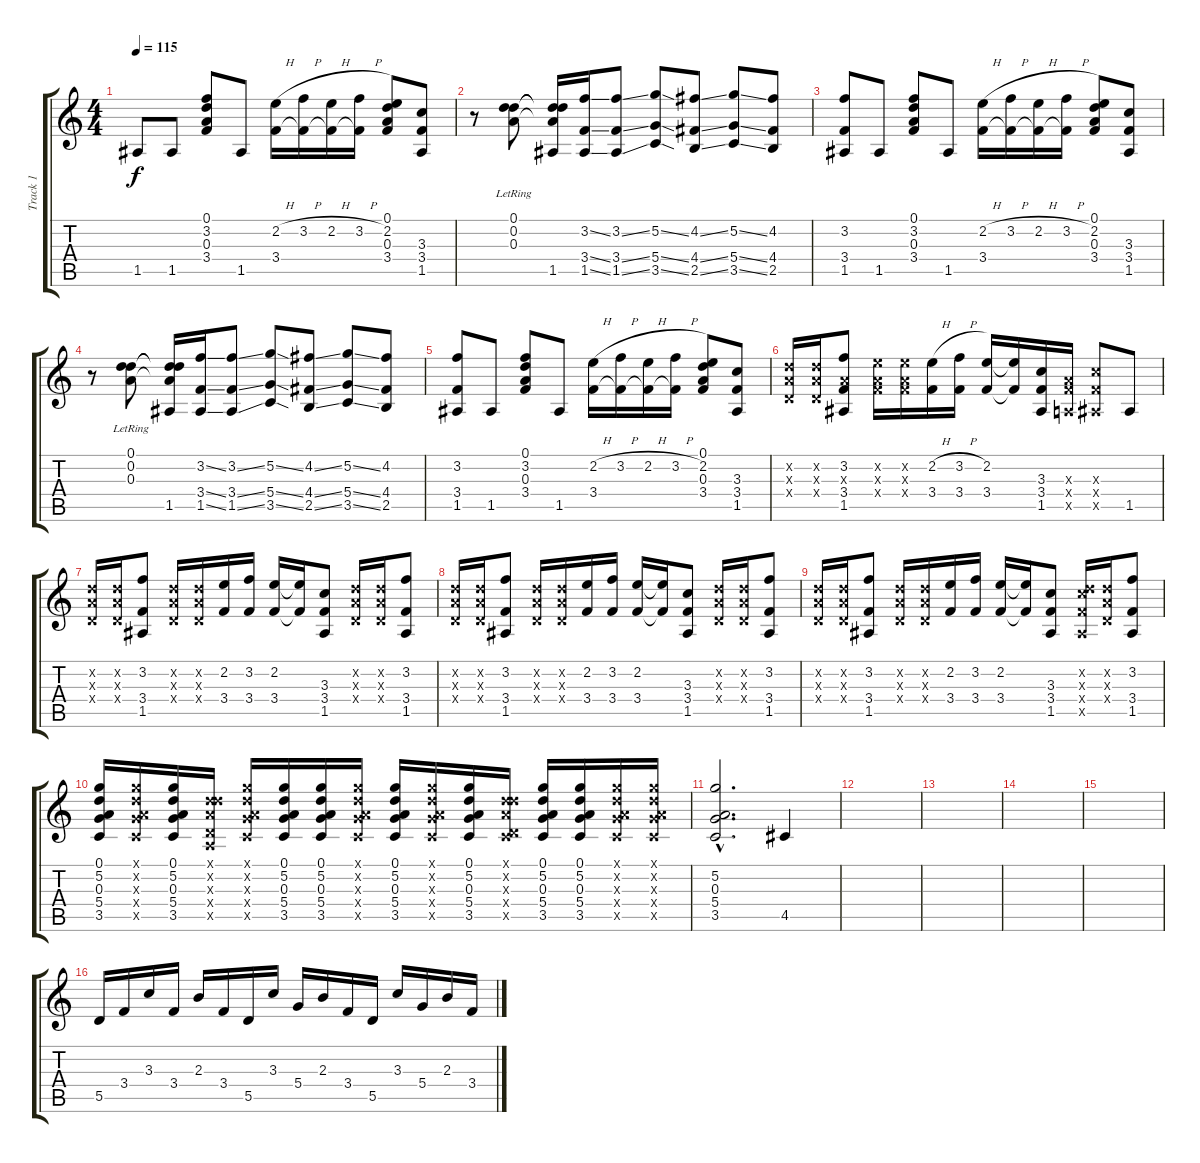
\track ("Track 1" "Track 1") {instrument overdrivenguitar}
\staff {score tabs}
\tuning (D4 D4 A3 D3 A2 D2) {hide}
\ts (4 4)
\tempo 115
\clef g2
\ks c
1.5.8{dy f} 1.5.8 (0.1 3.2 0.3 3.4).8 1.5.8 (2.2{h} 3.4).16 (3.2{h} 3.4{t}).16 (2.2{h} 3.4{t}).16 (3.2{h} 3.4{t}).16 (0.1 2.2 0.3 3.4).8 (3.3 3.4 1.5).8 |
r.8 (0.1{lr} 0.2{lr} 0.3{lr}).8 (0.1{t} 0.2{t} 0.3{t} 1.5).16 (3.2{ss} 3.4{ss} 1.5{ss}).16 (3.2{ss} 3.4{ss} 1.5{ss}).8 (5.2{ss} 5.4{ss} 3.5{ss}).8 (4.2{ss} 4.4{ss} 2.5{ss}).8 (5.2{ss} 5.4{ss} 3.5{ss}).8 (4.2 4.4 2.5).8 |
(3.2 3.4 1.5).8 1.5.8 (0.1 3.2 0.3 3.4).8 1.5.8 (2.2{h} 3.4).16 (3.2{h} 3.4{t}).16 (2.2{h} 3.4{t}).16 (3.2{h} 3.4{t}).16 (0.1 2.2 0.3 3.4).8 (3.3 3.4 1.5).8 |
r.8 (0.1{lr} 0.2{lr} 0.3{lr}).8 (0.1{t} 0.2{t} 0.3{t} 1.5).16 (3.2{ss} 3.4{ss} 1.5{ss}).16 (3.2{ss} 3.4{ss} 1.5{ss}).8 (5.2{ss} 5.4{ss} 3.5{ss}).8 (4.2{ss} 4.4{ss} 2.5{ss}).8 (5.2{ss} 5.4{ss} 3.5{ss}).8 (4.2 4.4 2.5).8 |
(3.2 3.4 1.5).8 1.5.8 (0.1 3.2 0.3 3.4).8 1.5.8 (2.2{h} 3.4).16 (3.2{h} 3.4{t}).16 (2.2{h} 3.4{t}).16 (3.2{h} 3.4{t}).16 (0.1 2.2 0.3 3.4).8 (3.3 3.4 1.5).8 |
(0.2{x} 0.3{x} 0.4{x}).16 (0.2{x} 0.3{x} 0.4{x}).16 (3.2 0.3{x} 3.4 1.5).8 (2.2{x} 0.3{x} 3.4{x}).16 (2.2{x} 0.3{x} 3.4{x}).16 (2.2{h} 3.4).16 (3.2{h} 3.4).16 (2.2 3.4).16 (2.2{t} 3.4{t}).16 (3.3 3.4 1.5).16 (0.3{x} 3.4{x} 0.5{x}).16 (3.3{x} 3.4{x} 1.5{x}).8 1.5.8 |
(0.2{x} 0.3{x} 0.4{x}).16 (0.2{x} 0.3{x} 0.4{x}).16 (3.2 3.4 1.5).8 (0.2{x} 0.3{x} 0.4{x}).16 (0.2{x} 0.3{x} 0.4{x}).16 (2.2 3.4).16 (3.2 3.4).16 (2.2 3.4).16 (2.2{t} 3.4{t}).16 (3.3 3.4 1.5).8 (0.2{x} 0.3{x} 0.4{x}).16 (0.2{x} 0.3{x} 0.4{x}).16 (3.2 3.4 1.5).8 |
(0.2{x} 0.3{x} 0.4{x}).16 (0.2{x} 0.3{x} 0.4{x}).16 (3.2 3.4 1.5).8 (0.2{x} 0.3{x} 0.4{x}).16 (0.2{x} 0.3{x} 0.4{x}).16 (2.2 3.4).16 (3.2 3.4).16 (2.2 3.4).16 (2.2{t} 3.4{t}).16 (3.3 3.4 1.5).8 (0.2{x} 0.3{x} 0.4{x}).16 (0.2{x} 0.3{x} 0.4{x}).16 (3.2 3.4 1.5).8 |
(0.2{x} 0.3{x} 0.4{x}).16 (0.2{x} 0.3{x} 0.4{x}).16 (3.2 3.4 1.5).8 (0.2{x} 0.3{x} 0.4{x}).16 (0.2{x} 0.3{x} 0.4{x}).16 (2.2 3.4).16 (3.2 3.4).16 (2.2 3.4).16 (2.2{t} 3.4{t}).16 (3.3 3.4 1.5).8 (0.2{x} 3.3{x} 3.4{x} 1.5{x}).16 (0.2{x} 0.3{x} 0.4{x}).16 (3.2 3.4 1.5).8 |
(0.1 5.2 0.3 5.4 3.5).16 (0.1{x} 5.2{x} 0.3{x} 5.4{x} 3.5{x}).16 (0.1 5.2 0.3 5.4 3.5).16 (0.1{x} 0.2{x} 0.3{x} 0.4{x} 0.5{x}).16 (0.1{x} 5.2{x} 0.3{x} 5.4{x} 3.5{x}).16 (0.1 5.2 0.3 5.4 3.5).16 (0.1 5.2 0.3 5.4 3.5).16 (0.1{x} 5.2{x} 0.3{x} 5.4{x} 3.5{x}).16 (0.1 5.2 0.3 5.4 3.5).16 (0.1{x} 5.2{x} 0.3{x} 5.4{x} 3.5{x}).16 (0.1 5.2 0.3 5.4 3.5).16 (0.1{x} 0.2{x} 0.3{x} 0.4{x} 3.5{x}).16 (0.1 5.2 0.3 5.4 3.5).16 (0.1 5.2 0.3 5.4 3.5).16 (0.1{x} 5.2{x} 0.3{x} 5.4{x} 3.5{x}).16 (0.1{x} 5.2{x} 0.3{x} 5.4{x} 3.5{x}).16 |
(5.2{hac} 0.3{hac} 5.4{hac} 3.5{hac}).2{d} 4.5.4 |
|
|
|
|
5.5.16 3.4.16 3.3.16 3.4.16 2.3.16 3.4.16 5.5.16 3.3.16 5.4.16 2.3.16 3.4.16 5.5.16 3.3.16 5.4.16 2.3.16 3.4.16
